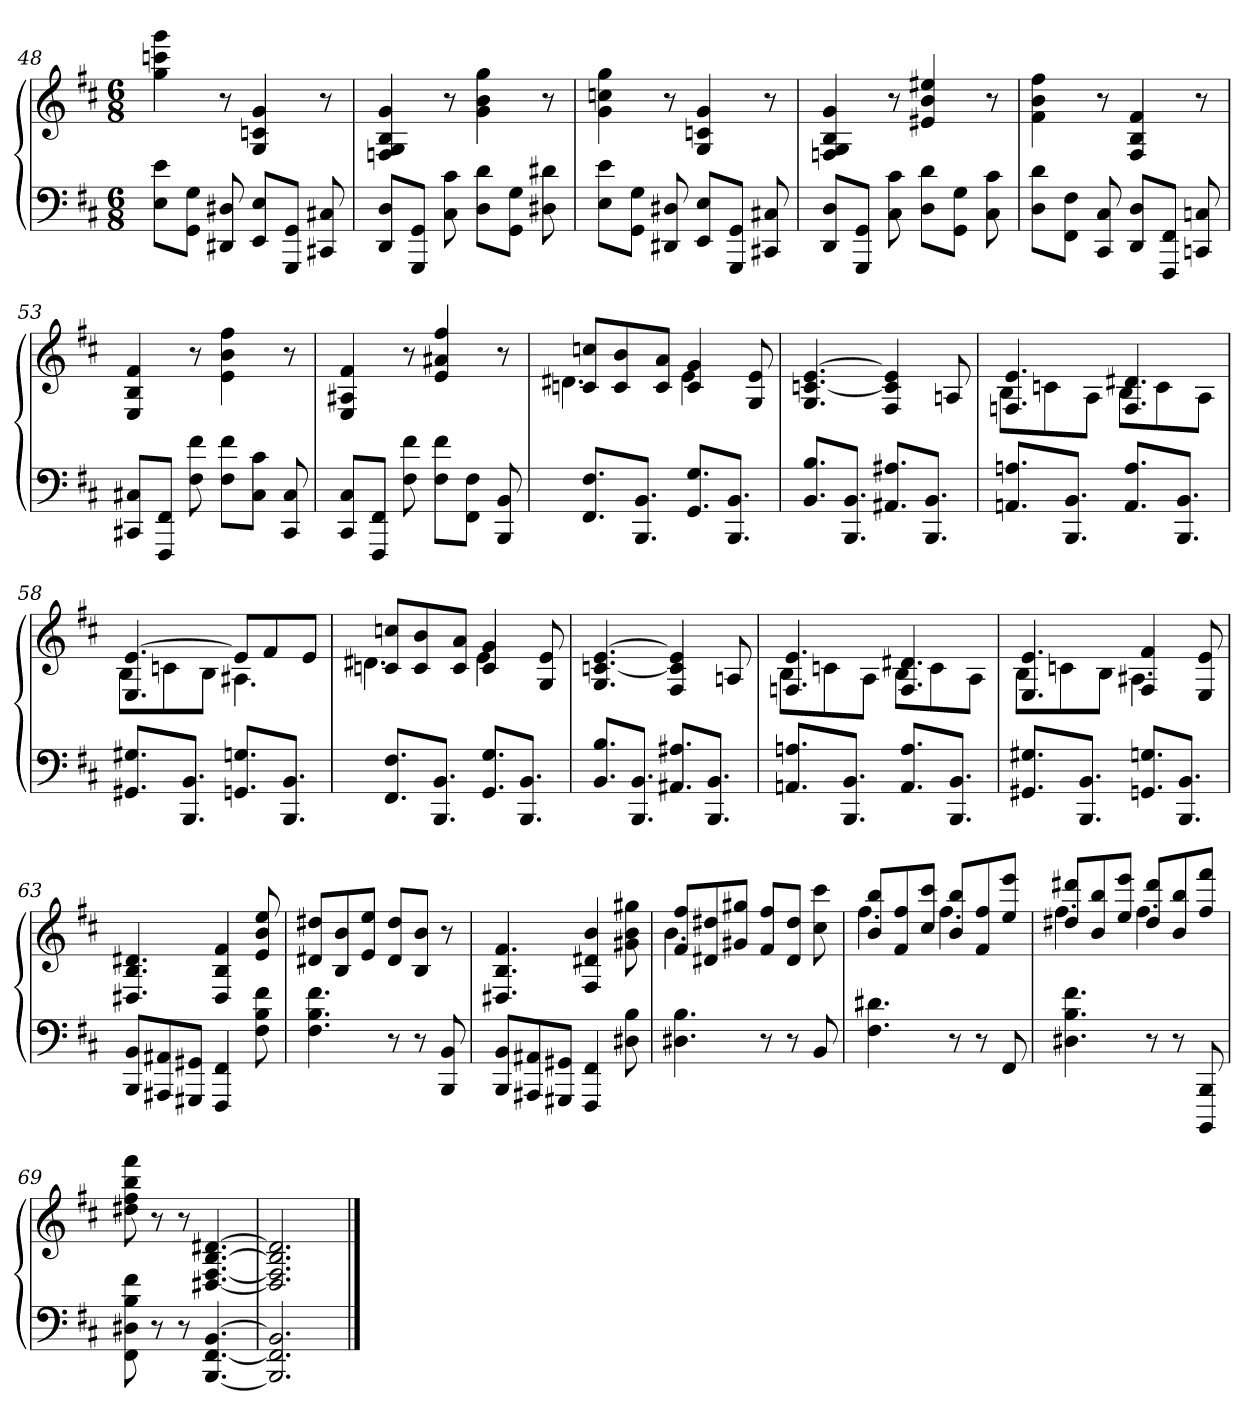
**kern	**kern
*part1	*part1
*staff2	*staff1
*clefF4	*clefG2
*k[f#c#]	*k[f#c#]
*b:	*b:
*M6/8	*M6/8
=48	=48
8E 8eL	4gg 4cccn 4ggg
8GG 8GJ	.
8DD#X 8D#X	8r
8EE 8EL	4G 4cn 4g
8GGG 8GGJ	.
8CC#X 8C#X	8r
=49	=49
8DD 8DL	4Fn 4G 4B 4g
8GGG 8GGJ	.
8C# 8c#	8r
8D 8dL	4g 4b 4gg
8GG 8GJ	.
8D#X 8d#X	8r
=50	=50
8E 8eL	4g 4ccn 4gg
8GG 8GJ	.
8DD#X 8D#X	8r
8EE 8EL	4G 4cn 4g
8GGG 8GGJ	.
8CC#X 8C#X	8r
=51	=51
8DD 8DL	4Fn 4G 4B 4g
8GGG 8GGJ	.
8C# 8c#	8r
8D 8dL	4e#X 4b 4ee#X
8GG 8GJ	.
8C# 8c#	8r
=52	=52
8D 8dL	4f# 4b 4ff#
8FF# 8F#J	.
8CC# 8C#	8r
8DD 8DL	4F# 4B 4f#
8FFF# 8FF#J	.
8CCn 8Cn	8r
=53	=53
8CC#X 8C#XL	4E 4B 4f#
8FFF# 8FF#J	.
8F# 8f#	8r
8F# 8f#L	4e 4b 4ff#
8C# 8c#J	.
8CC# 8C#	8r
=54	=54
8CC# 8C#L	4E 4A#X 4f#
8FFF# 8FF#J	.
8F# 8f#	8r
8F# 8f#L	4e 4a#X 4ff#
8FF# 8F#J	.
8BBB 8BB	8r
=55	=55
*	*^
8.FF# 8.F#L	8cn 8ccnL	4.d#X
.	8c 8b	.
8.BBB 8.BBJ	.	.
.	8c 8aJ	.
8.GG 8.GL	4c 4g	4e
8.BBB 8.BBJ	.	.
.	8G 8e	8ryy
*	*v	*v
=56	=56
8.BB 8.BL	4.G [4.cn [4.e
8.BBB 8.BBJ	.
8.AA#X 8.A#XL	4F# 4c] 4e]
8.BBB 8.BBJ	.
.	8An
=57	=57
*	*^
8.AAn 8.AnL	4.Fn 4.e	8BL
.	.	8cn
8.BBB 8.BBJ	.	.
.	.	8AJ
8.AA 8.AL	4.F 4.d#X	8BL
.	.	8c
8.BBB 8.BBJ	.	.
.	.	8AJ
=58	=58	=58
8.GG#X 8.G#XL	4.E [4.e	8BL
.	.	8cn
8.BBB 8.BBJ	.	.
.	.	8BJ
8.GGn 8.GnL	8eL]	4.A#X
.	8f#	.
8.BBB 8.BBJ	.	.
.	8eJ	.
=59	=59	=59
8.FF# 8.F#L	8cn 8ccnL	4.d#X
.	8c 8b	.
8.BBB 8.BBJ	.	.
.	8c 8aJ	.
8.GG 8.GL	4c 4g	4e
8.BBB 8.BBJ	.	.
.	8G 8e	8ryy
*	*v	*v
=60	=60
8.BB 8.BL	4.G [4.cn [4.e
8.BBB 8.BBJ	.
8.AA#X 8.A#XL	4F# 4c] 4e]
8.BBB 8.BBJ	.
.	8An
=61	=61
*	*^
8.AAn 8.AnL	4.Fn 4.e	8BL
.	.	8cn
8.BBB 8.BBJ	.	.
.	.	8AJ
8.AA 8.AL	4.F 4.d#X	8BL
.	.	8c
8.BBB 8.BBJ	.	.
.	.	8AJ
=62	=62	=62
8.GG#X 8.G#XL	4.E 4.e	8BL
.	.	8cn
8.BBB 8.BBJ	.	.
.	.	8BJ
8.GGn 8.GnL	4F# 4f#	4.A#X
8.BBB 8.BBJ	.	.
.	8E 8e	.
*	*v	*v
=63	=63
8BBB 8BBL	4.D#X 4.B 4.d#X
8AAA#X 8AA#X	.
8GGG#X 8GG#XJ	.
4FFF# 4FF#	4D# 4B 4f#
8F# 8B 8f#	8e 8b 8ee
=64	=64
4.F# 4.B 4.f#	8d#X 8dd#XL
.	8B 8b
.	8e 8eeJ
8r	8d# 8dd#L
8r	8B 8bJ
8BBB 8BB	8r
=65	=65
8BBB 8BBL	4.D#X 4.B 4.f#
8AAA#X 8AA#X	.
8GGG#X 8GG#XJ	.
4FFF# 4FF#	4F# 4d#X 4b
8D#X 8B	8g#X 8b 8gg#X
=66	=66
*	*^
4.D#X 4.B	8f# 8ff#L	4.b
.	8d#X 8dd#X	.
.	8g#X 8gg#XJ	.
8r	8f# 8ff#L	4.ryy
8r	8d# 8dd#J	.
8BB	8cc# 8ccc#	.
=67	=67	=67
4.F# 4.d#X	8b 8bbL	4.ff#
.	8f# 8ff#	.
.	8cc# 8ccc#J	.
8r	8b 8bbL	4.ff#
8r	8f# 8ff#	.
8FF#	8ee 8eeeJ	.
=68	=68	=68
4.D#X 4.B 4.f#	8dd#X 8ddd#XL	4.ff#
.	8b 8bb	.
.	8ee 8eeeJ	.
8r	8dd# 8ddd#L	4.ff#
8r	8b 8bb	.
8BBBB 8BBB	8ff# 8fff#J	.
*	*v	*v
=69	=69
8FF# 8D#X 8B 8f#	8dd#X 8ff# 8bb 8fff#
8r	8r
8r	8r
[4.BBB [4.FF# [4.BB	[4.D#X [4.F# [4.B [4.d#X
=70	=70
2.BBB] 2.FF#] 2.BB]	2.D#] 2.F#] 2.B] 2.d#]
==	==
*-	*-
